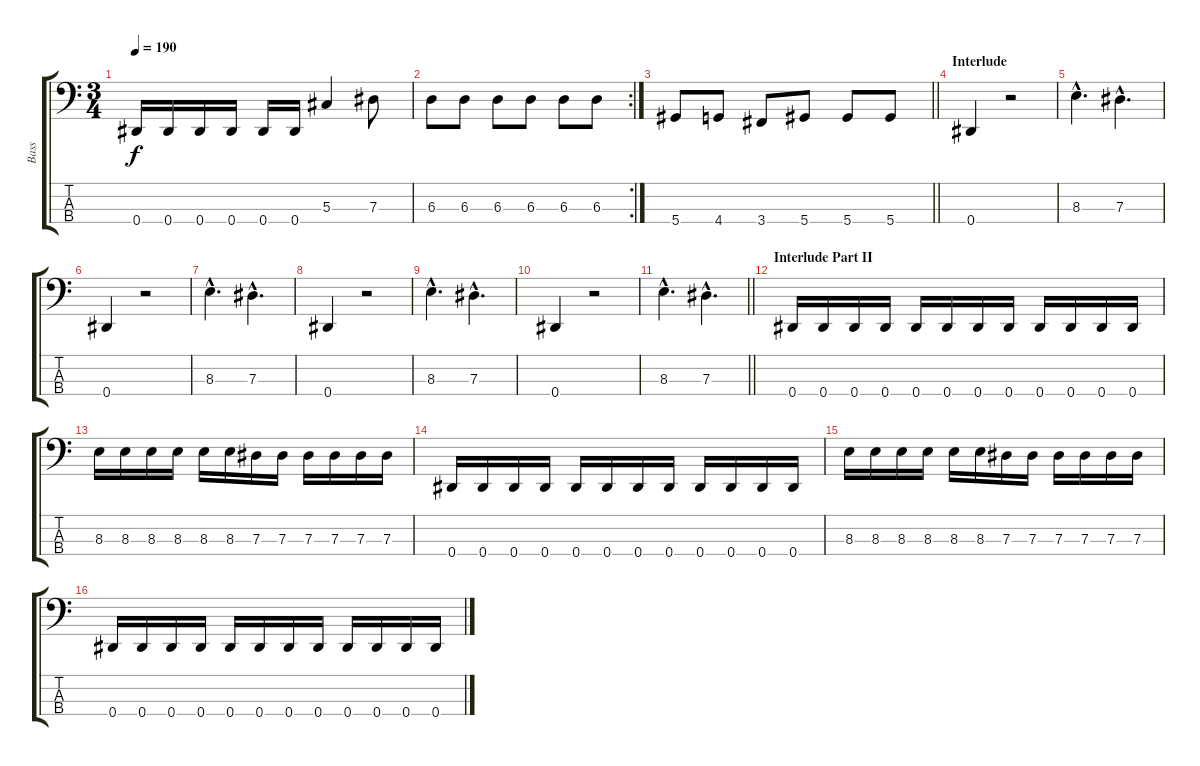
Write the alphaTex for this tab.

\track ("Bass" "Bass") {instrument electricbasspick}
\staff {score tabs}
\tuning (Gb2 Db2 Ab1 Eb1) {hide}
\ts (3 4)
\tempo 190
\clef f4
\ks c
0.4.16{dy f} 0.4.16 0.4.16 0.4.16 0.4.16 0.4.16 5.3.4 7.3.8 |
\rc 2
6.3.8 6.3.8 6.3.8 6.3.8 6.3.8 6.3.8 |
\barLineRight lightlight
5.4.8 4.4.8 3.4.8 5.4.8 5.4.8 5.4.8 |
\section ("" "Interlude")
0.4.4 r.2 |
8.3{hac}.4{d} 7.3{hac}.4{d} |
0.4.4 r.2 |
8.3{hac}.4{d} 7.3{hac}.4{d} |
0.4.4 r.2 |
8.3{hac}.4{d} 7.3{hac}.4{d} |
0.4.4 r.2 |
\barLineRight lightlight
8.3{hac}.4{d} 7.3{hac}.4{d} |
\section ("" "Interlude Part II")
0.4.16 0.4.16 0.4.16 0.4.16 0.4.16 0.4.16 0.4.16 0.4.16 0.4.16 0.4.16 0.4.16 0.4.16 |
8.3.16 8.3.16 8.3.16 8.3.16 8.3.16 8.3.16 7.3.16 7.3.16 7.3.16 7.3.16 7.3.16 7.3.16 |
0.4.16 0.4.16 0.4.16 0.4.16 0.4.16 0.4.16 0.4.16 0.4.16 0.4.16 0.4.16 0.4.16 0.4.16 |
8.3.16 8.3.16 8.3.16 8.3.16 8.3.16 8.3.16 7.3.16 7.3.16 7.3.16 7.3.16 7.3.16 7.3.16 |
0.4.16 0.4.16 0.4.16 0.4.16 0.4.16 0.4.16 0.4.16 0.4.16 0.4.16 0.4.16 0.4.16 0.4.16
